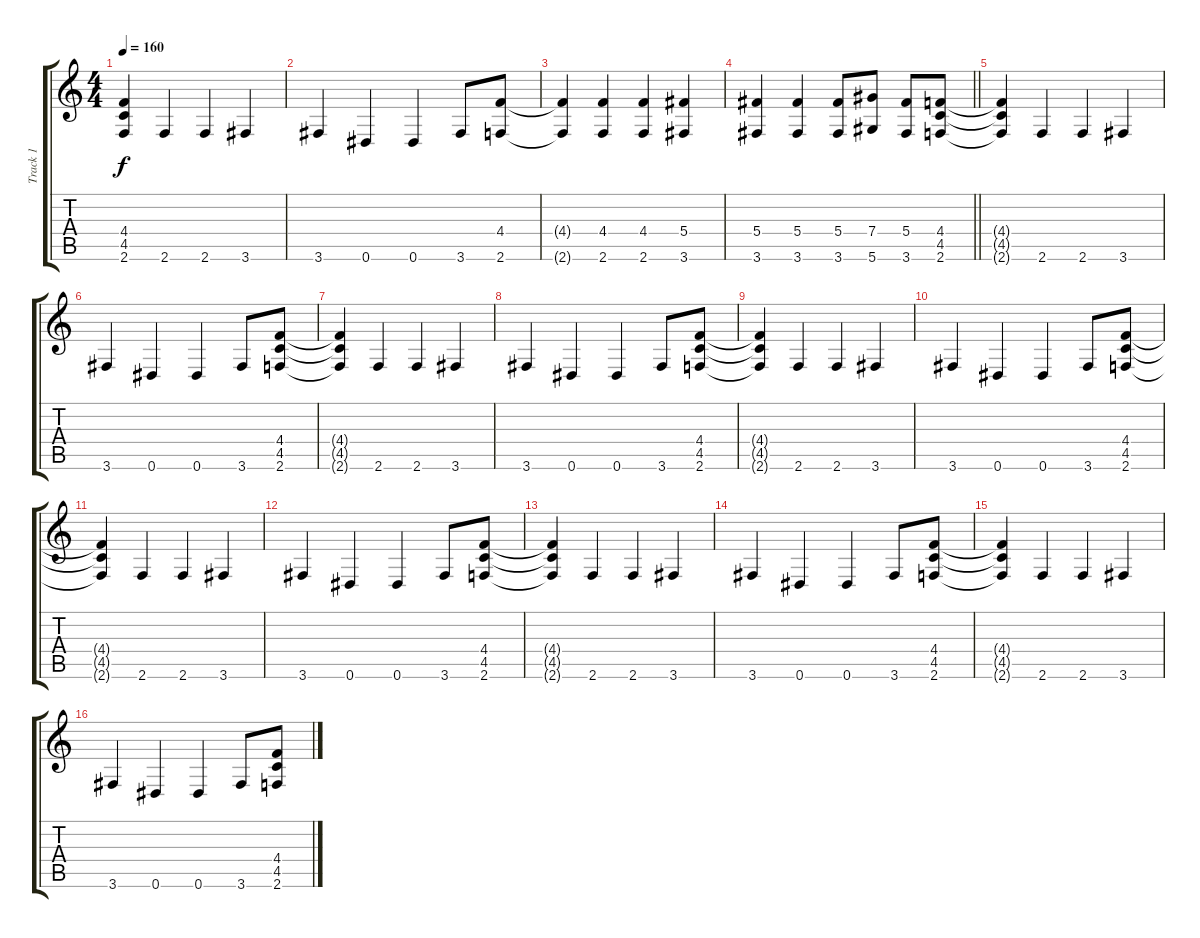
\track ("Track 1" "Track 1") {instrument distortionguitar}
\staff {score tabs}
\tuning (Eb4 Bb3 Gb3 Db3 Ab2 Eb2) {hide}
\ts (4 4)
\tempo 160
\clef g2
\ks c
(4.4{t} 4.5{t} 2.6{t}).4{dy f} 2.6.4 2.6.4 3.6.4 |
3.6.4 0.6.4 0.6.4 3.6.8 (4.4 2.6).8 |
(4.4{t} 2.6{t}).4 (4.4 2.6).4 (4.4 2.6).4 (5.4 3.6).4 |
\barLineRight lightlight
(5.4 3.6).4 (5.4 3.6).4 (5.4 3.6).8 (7.4 5.6).8 (5.4 3.6).8 (4.4 4.5 2.6).8 |
(4.4{t} 4.5{t} 2.6{t}).4 2.6.4 2.6.4 3.6.4 |
3.6.4 0.6.4 0.6.4 3.6.8 (4.4 4.5 2.6).8 |
(4.4{t} 4.5{t} 2.6{t}).4 2.6.4 2.6.4 3.6.4 |
3.6.4 0.6.4 0.6.4 3.6.8 (4.4 4.5 2.6).8 |
(4.4{t} 4.5{t} 2.6{t}).4 2.6.4 2.6.4 3.6.4 |
3.6.4 0.6.4 0.6.4 3.6.8 (4.4 4.5 2.6).8 |
(4.4{t} 4.5{t} 2.6{t}).4 2.6.4 2.6.4 3.6.4 |
3.6.4 0.6.4 0.6.4 3.6.8 (4.4 4.5 2.6).8 |
(4.4{t} 4.5{t} 2.6{t}).4 2.6.4 2.6.4 3.6.4 |
3.6.4 0.6.4 0.6.4 3.6.8 (4.4 4.5 2.6).8 |
(4.4{t} 4.5{t} 2.6{t}).4 2.6.4 2.6.4 3.6.4 |
3.6.4 0.6.4 0.6.4 3.6.8 (4.4 4.5 2.6).8
